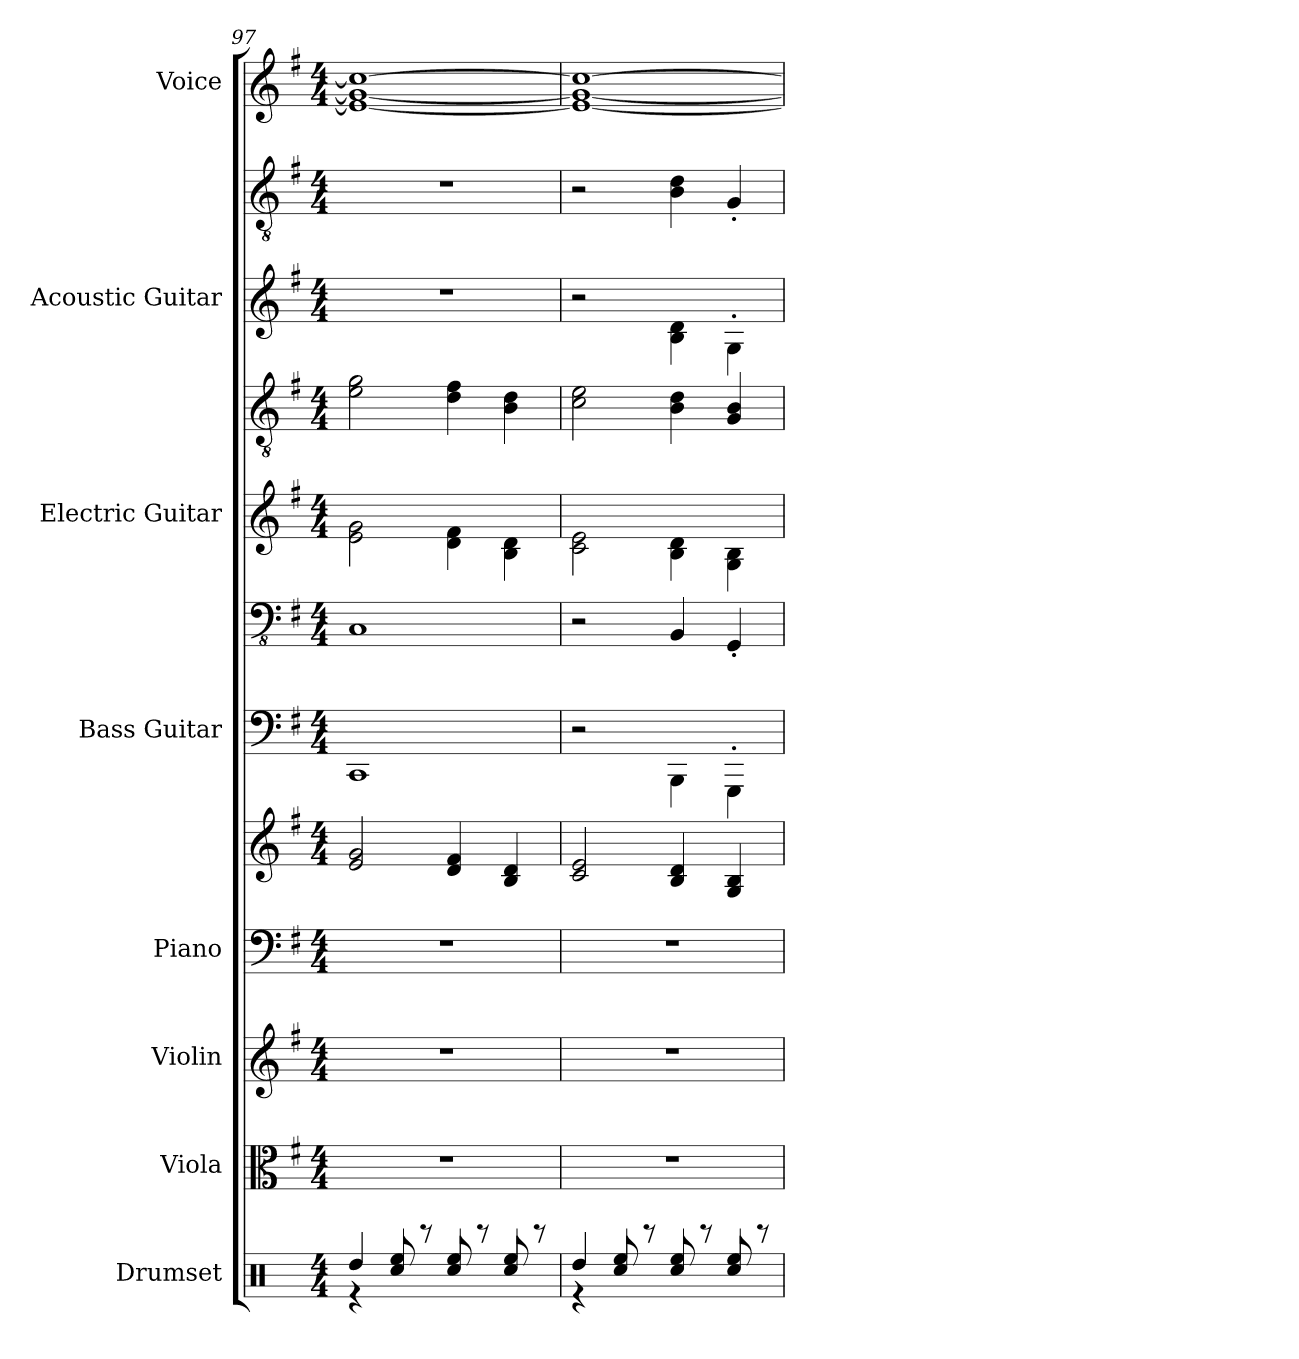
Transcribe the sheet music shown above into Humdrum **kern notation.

**kern	**kern	**kern	**kern	**kern	**kern	**kern	**kern	**kern	**kern	**kern	**kern
*part8	*part7	*part6	*part5	*part5	*part4	*part4	*part3	*part3	*part2	*part2	*part1
*staff12	*staff11	*staff10	*staff9	*staff8	*staff7	*staff6	*staff5	*staff4	*staff3	*staff2	*staff1
*I"Drumset	*I"Viola	*I"Violin	*I"Piano	*	*I"Bass Guitar	*	*I"Electric Guitar	*	*I"Acoustic Guitar	*	*I"Voice
*I'Drs.	*I'Vla.	*I'Vln.	*I'Pno.	*	*I'B. Guit.	*	*I'El. Guit.	*	*I'Guit.	*	*I'Vo.
*clefX	*clefC3	*clefG2	*clefF4	*clefG2	*	*clefFv4	*	*clefGv2	*	*clefGv2	*clefG2
*k[]	*k[f#]	*k[f#]	*k[f#]	*k[f#]	*k[f#]	*k[f#]	*k[f#]	*k[f#]	*k[f#]	*k[f#]	*k[f#]
*M4/4	*M4/4	*M4/4	*M4/4	*M4/4	*M4/4	*M4/4	*M4/4	*M4/4	*M4/4	*M4/4	*M4/4
=97	=97	=97	=97	=97	=97	=97	=97	=97	=97	=97	=97
*^	*	*	*	*	*	*	*	*	*	*	*
4Rdd/	4r	1r	1r	1r	2e/ 2g/	1CC	1CC	2e\ 2g\	2e\ 2g\	1r	1r	1e_ 1g_ 1cc_
8Rcc/	4Ree/	.	.	.	.	.	.	.	.	.	.	.
8r	.	.	.	.	.	.	.	.	.	.	.	.
8Rcc/	4Ree/	.	.	.	4d/ 4f#/	.	.	4d\ 4f#\	4d\ 4f#\	.	.	.
8r	.	.	.	.	.	.	.	.	.	.	.	.
8Rcc/	4Ree/	.	.	.	4B/ 4d/	.	.	4B\ 4d\	4B\ 4d\	.	.	.
8r	.	.	.	.	.	.	.	.	.	.	.	.
=98	=98	=98	=98	=98	=98	=98	=98	=98	=98	=98	=98	=98
4Rdd/	4r	1r	1r	1r	2c/ 2e/	2r	2r	2c\ 2e\	2c\ 2e\	2r	2r	1e_ 1g_ 1cc_
8Rcc/	4Ree/	.	.	.	.	.	.	.	.	.	.	.
8r	.	.	.	.	.	.	.	.	.	.	.	.
8Rcc/	4Ree/	.	.	.	4B/ 4d/	4BBB\	4BBB/	4B\ 4d\	4B\ 4d\	4B\ 4d\	4B\ 4d\	.
8r	.	.	.	.	.	.	.	.	.	.	.	.
8Rcc/	4Ree/	.	.	.	4G/ 4B/	4GGG'\	4GGG'/	4G\ 4B\	4G/ 4B/	4G'\	4G'/	.
8r	.	.	.	.	.	.	.	.	.	.	.	.
*v	*v	*	*	*	*	*	*	*	*	*	*	*
=	=	=	=	=	=	=	=	=	=	=	=
*-	*-	*-	*-	*-	*-	*-	*-	*-	*-	*-	*-
